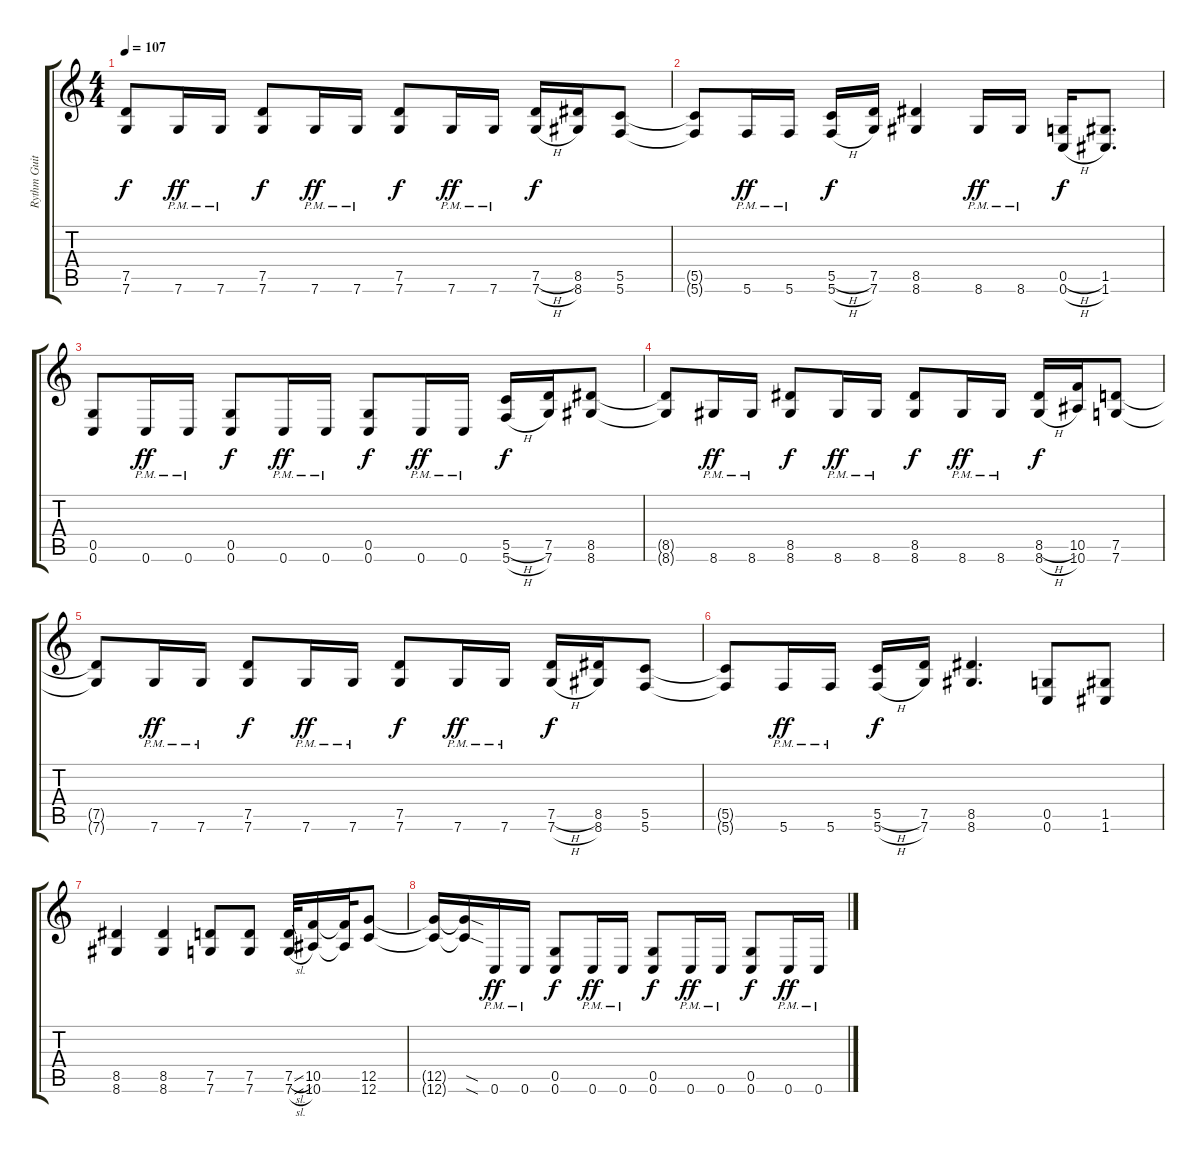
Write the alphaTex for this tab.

\track ("Rythm Guitar 2" "Rythm Guit") {instrument distortionguitar}
\staff {score tabs}
\tuning (D4 A3 F3 C3 G2 C2) {hide}
\ts (4 4)
\tempo 107
\clef g2
\ks c
(7.5{t} 7.6{t}).8{dy f} 7.6{pm}.16{dy ff} 7.6{pm}.16 (7.5 7.6).8{dy f} 7.6{pm}.16{dy ff} 7.6{pm}.16 (7.5 7.6).8{dy f} 7.6{pm}.16{dy ff} 7.6{pm}.16 (7.5{h} 7.6{h}).16{dy f} (8.5 8.6).16 (5.5 5.6).8 |
(5.5{t} 5.6{t}).8 5.6{pm}.16{dy ff} 5.6{pm}.16 (5.5{h} 5.6{h}).16{dy f} (7.5 7.6).16 (8.5 8.6).4 8.6{pm}.16{dy ff} 8.6{pm}.16 (0.5{h} 0.6{h}).16{dy f} (1.5 1.6).8{d} |
(0.5 0.6).8 0.6{pm}.16{dy ff} 0.6{pm}.16 (0.5 0.6).8{dy f} 0.6{pm}.16{dy ff} 0.6{pm}.16 (0.5 0.6).8{dy f} 0.6{pm}.16{dy ff} 0.6{pm}.16 (5.5{h} 5.6{h}).16{dy f} (7.5 7.6).16 (8.5 8.6).8 |
(8.5{t} 8.6{t}).8 8.6{pm}.16{dy ff} 8.6{pm}.16 (8.5 8.6).8{dy f} 8.6{pm}.16{dy ff} 8.6{pm}.16 (8.5 8.6).8{dy f} 8.6{pm}.16{dy ff} 8.6{pm}.16 (8.5{h} 8.6{h}).16{dy f} (10.5 10.6).16 (7.5 7.6).8 |
(7.5{t} 7.6{t}).8 7.6{pm}.16{dy ff} 7.6{pm}.16 (7.5 7.6).8{dy f} 7.6{pm}.16{dy ff} 7.6{pm}.16 (7.5 7.6).8{dy f} 7.6{pm}.16{dy ff} 7.6{pm}.16 (7.5{h} 7.6{h}).16{dy f} (8.5 8.6).16 (5.5 5.6).8 |
(5.5{t} 5.6{t}).8 5.6{pm}.16{dy ff} 5.6{pm}.16 (5.5{h} 5.6{h}).16{dy f} (7.5 7.6).16 (8.5 8.6).4{d} (0.5 0.6).8 (1.5 1.6).8 |
(8.5 8.6).4 (8.5 8.6).4 (7.5 7.6).8 (7.5 7.6).8 (7.5{sl} 7.6{sl}).32 (10.5 10.6).16 (10.5{t} 10.6{t}).32 (12.5 12.6).8 |
(12.5{t} 12.6{t}).16 (12.5{sod t} 12.6{sod t}).16 0.6{pm}.16{dy ff} 0.6{pm}.16 (0.5 0.6).8{dy f} 0.6{pm}.16{dy ff} 0.6{pm}.16 (0.5 0.6).8{dy f} 0.6{pm}.16{dy ff} 0.6{pm}.16 (0.5 0.6).8{dy f} 0.6{pm}.16{dy ff} 0.6{pm}.16
